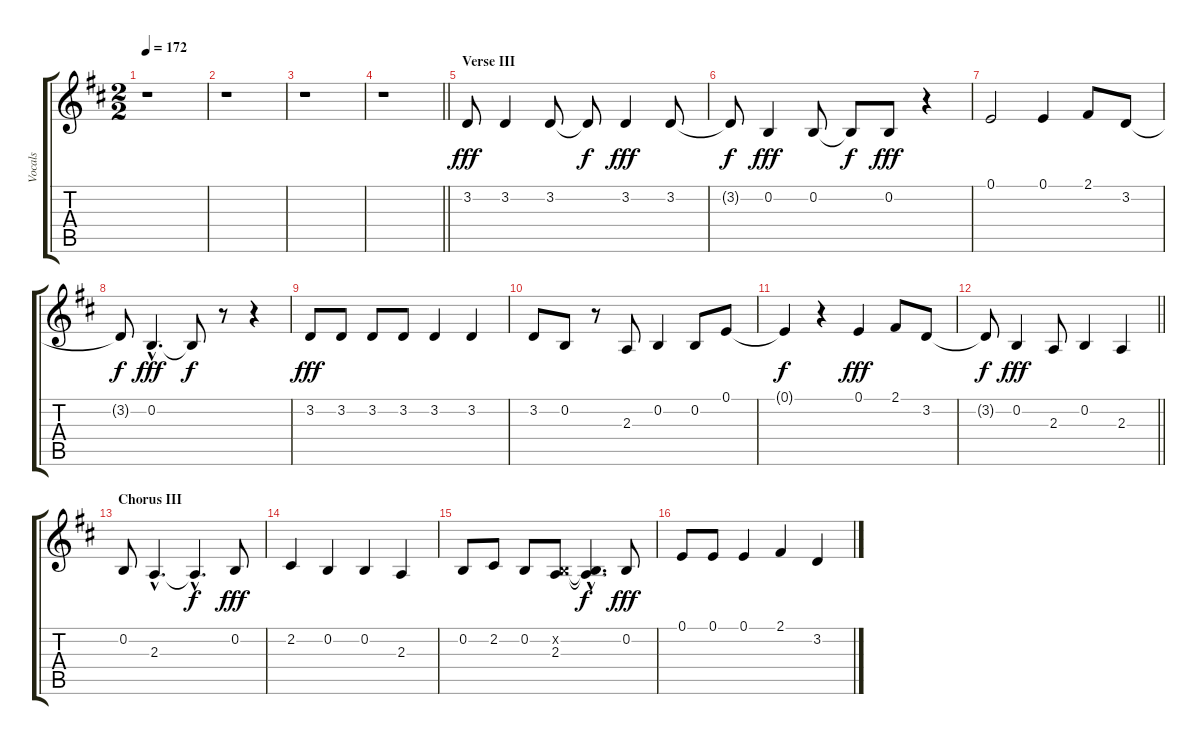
\track ("Vocals" "Vocals") {instrument lead6voice}
\staff {score tabs}
\tuning (E4 B3 G3 D3 A2 E2) {hide}
\ts (2 2)
\tempo 172
\clef g2
\ks d
r.1{dy f} |
r.1 |
r.1 |
\barLineRight lightlight
r.1 |
\section ("" "Verse III")
3.2.8{dy fff} 3.2.4 3.2.8 3.2{t}.8{dy f} 3.2.4{dy fff} 3.2.8 |
3.2{t}.8{dy f} 0.2.4{dy fff} 0.2.8 0.2{t}.8{dy f} 0.2.8{dy fff} r.4 |
0.1.2 0.1.4 2.1.8 3.2.8 |
3.2{t}.8{dy f} 0.2{hac}.4{d dy fff} 0.2{t}.8{dy f} r.8 r.4 |
3.2.8{dy fff} 3.2.8 3.2.8 3.2.8 3.2.4 3.2.4 |
3.2.8 0.2.8 r.8 2.3.8 0.2.4 0.2.8 0.1.8 |
0.1{t}.4{dy f} r.4 0.1.4{dy fff} 2.1.8 3.2.8 |
\barLineRight lightlight
3.2{t}.8{dy f} 0.2.4{dy fff} 2.3.8 0.2.4 2.3.4 |
\section ("" "Chorus III")
0.2.8 2.3{hac}.4{d} 2.3{hac t}.4{d dy f} 0.2.8{dy fff} |
2.2.4 0.2.4 0.2.4 2.3.4 |
0.2.8 2.2.8 0.2.8 (0.2{x} 2.3).8 (0.2{t} 2.3{hac t}).4{d dy f} 0.2.8{dy fff} |
0.1.8 0.1.8 0.1.4 2.1.4 3.2.4
